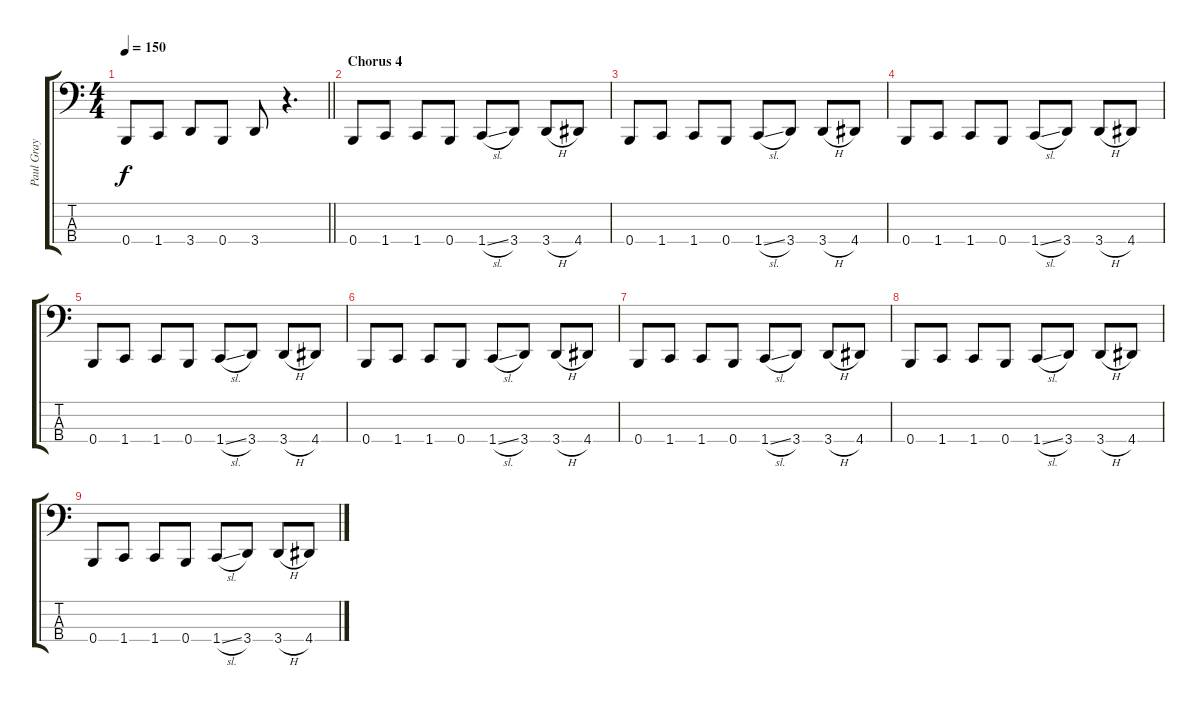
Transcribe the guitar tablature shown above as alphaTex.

\track ("Paul Gray" "Paul Gray") {instrument electricbasspick}
\staff {score tabs}
\tuning (E2 B1 Gb1 B0) {hide}
\ts (4 4)
\tempo 150
\clef f4
\barLineRight lightlight
\ks c
0.4.8{dy f} 1.4.8 3.4.8 0.4.8 3.4.8 r.4{d} |
\section ("" "Chorus 4")
0.4.8 1.4.8 1.4.8 0.4.8 1.4{sl}.8 3.4.8 3.4{h}.8 4.4.8 |
0.4.8 1.4.8 1.4.8 0.4.8 1.4{sl}.8 3.4.8 3.4{h}.8 4.4.8 |
0.4.8 1.4.8 1.4.8 0.4.8 1.4{sl}.8 3.4.8 3.4{h}.8 4.4.8 |
0.4.8 1.4.8 1.4.8 0.4.8 1.4{sl}.8 3.4.8 3.4{h}.8 4.4.8 |
0.4.8 1.4.8 1.4.8 0.4.8 1.4{sl}.8 3.4.8 3.4{h}.8 4.4.8 |
0.4.8 1.4.8 1.4.8 0.4.8 1.4{sl}.8 3.4.8 3.4{h}.8 4.4.8 |
0.4.8 1.4.8 1.4.8 0.4.8 1.4{sl}.8 3.4.8 3.4{h}.8 4.4.8 |
0.4.8 1.4.8 1.4.8 0.4.8 1.4{sl}.8 3.4.8 3.4{h}.8 4.4.8
